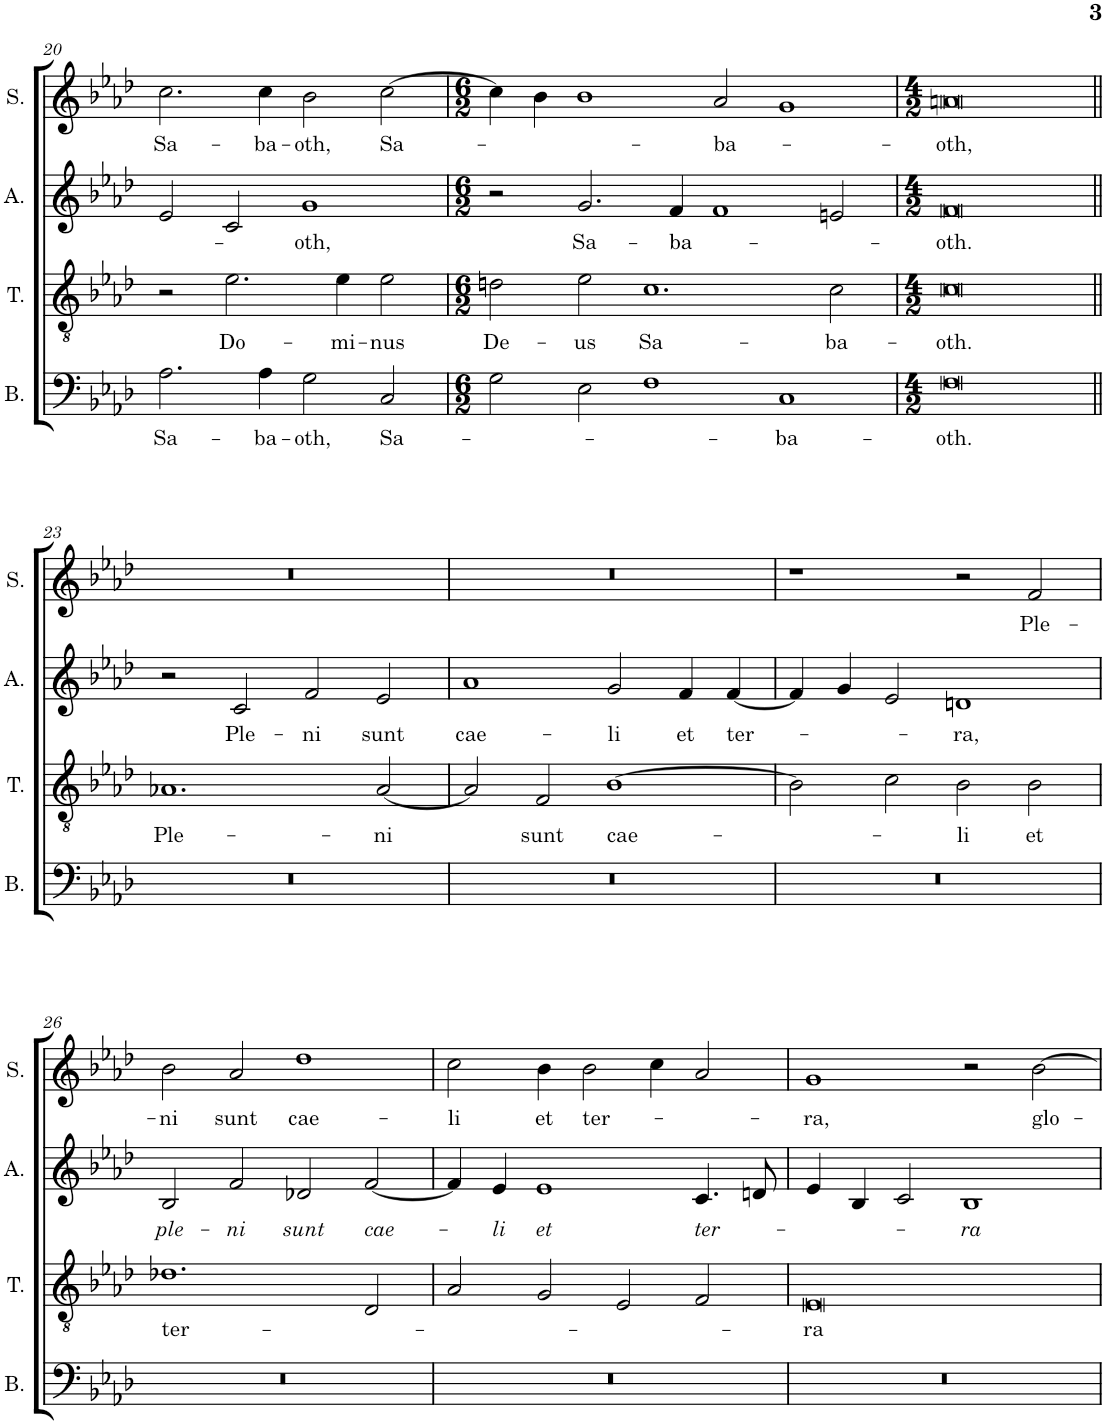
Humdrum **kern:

**kern	**text	**kern	**text	**kern	**text	**kern	**text
*part4	*part4	*part3	*part3	*part2	*part2	*part1	*part1
*staff4	*staff4	*staff3	*staff3	*staff2	*staff2	*staff1	*staff1
*I"Bass	*	*I"Tenor	*	*I"Alto	*	*I"Soprano	*
*I'B.	*	*I'T.	*	*I'A.	*	*I'S.	*
!!LO:PB:g=z
*clefF4	*	*clefGv2	*	*clefG2	*	*clefG2	*
*k[b-e-a-d-]	*	*k[b-e-a-d-]	*	*k[b-e-a-d-]	*	*k[b-e-a-d-]	*
*M4/2	*	*M4/2	*	*M4/2	*	*M4/2	*
=20	=20	=20	=20	=20	=20	=20	=20
!	!LO:LY:b	!	!	!	!	!	!LO:LY:b
2.A-\	Sa-	2r	.	2e-/	.	2.cc\	Sa-
!	!	!	!LO:LY:b	!	!	!	!
.	.	2.e-\	Do-	2c/	.	.	.
!	!LO:LY:b	!	!	!	!	!	!LO:LY:b
4A-\	-ba-	.	.	.	.	4cc\	-ba-
!	!LO:LY:b	!	!	!	!LO:LY:b	!	!LO:LY:b
2G\	-oth,	.	.	1g	-oth,	2b-\	-oth,
!	!	!	!LO:LY:b	!	!	!	!
.	.	4e-\	-mi-	.	.	.	.
!	!LO:LY:b	!	!LO:LY:b	!	!	!	!LO:LY:b
2C/	Sa-	2e-\	-nus	.	.	[2cc\	Sa-
=21	=21	=21	=21	=21	=21	=21	=21
*M6/2	*	*M6/2	*	*M6/2	*	*M6/2	*
!	!	!	!LO:LY:b	!	!	!	!
2G\	.	2dn\	De-	2r	.	4cc\]	.
.	.	.	.	.	.	4b-\	.
!	!	!	!LO:LY:b	!	!LO:LY:b	!	!
2E-\	.	2e-\	-us	2.g/	Sa-	1b-	.
!	!	!	!LO:LY:b	!	!	!	!
1F	.	1.c	Sa-	.	.	.	.
!	!	!	!	!	!LO:LY:b	!	!
.	.	.	.	4f/	-ba-	.	.
!	!	!	!	!	!	!	!LO:LY:b
.	.	.	.	1f	.	2a-/	-ba-
!	!LO:LY:b	!	!	!	!	!	!
1C	-ba-	.	.	.	.	1g	.
!	!	!	!LO:LY:b	!	!	!	!
.	.	2c\	-ba-	2en/	.	.	.
=22	=22	=22	=22	=22	=22	=22	=22
*M4/2	*	*M4/2	*	*M4/2	*	*M4/2	*
!	!LO:LY:b	!	!LO:LY:b	!	!LO:LY:b	!	!LO:LY:b
0F	-oth.	0c	-oth.	0f	-oth.	0an	-oth,
!!LO:LB:g=z
=23||	=23||	=23||	=23||	=23||	=23||	=23||	=23||
!	!	!	!LO:LY:b	!	!	!	!
0r	.	1.A-X	Ple-	2r	.	0r	.
!	!	!	!	!	!LO:LY:b	!	!
.	.	.	.	2c/	Ple-	.	.
!	!	!	!	!	!LO:LY:b	!	!
.	.	.	.	2f/	-ni	.	.
!	!	!	!LO:LY:b	!	!LO:LY:b	!	!
.	.	[2A-/	-ni	2e-/	sunt	.	.
=24	=24	=24	=24	=24	=24	=24	=24
!	!	!	!	!	!LO:LY:b	!	!
0r	.	2A-/]	.	1a-	cae-	0r	.
!	!	!	!LO:LY:b	!	!	!	!
.	.	2F/	sunt	.	.	.	.
!	!	!	!LO:LY:b	!	!LO:LY:b	!	!
.	.	[1B-	cae-	2g/	-li	.	.
!	!	!	!	!	!LO:LY:b	!	!
.	.	.	.	4f/	et	.	.
!	!	!	!	!	!LO:LY:b	!	!
.	.	.	.	[4f/	ter-	.	.
=25	=25	=25	=25	=25	=25	=25	=25
0r	.	2B-\]	.	4f/]	.	1r	.
.	.	.	.	4g/	.	.	.
.	.	2c\	.	2e-/	.	.	.
!	!	!	!LO:LY:b	!	!LO:LY:b	!	!
.	.	2B-\	-li	1dn	-ra,	2r	.
!	!	!	!LO:LY:b	!	!	!	!LO:LY:b
.	.	2B-\	et	.	.	2f/	Ple-
!!LO:LB:g=z
=26	=26	=26	=26	=26	=26	=26	=26
!	!	!	!LO:LY:b	!	!LO:LY:b	!	!LO:LY:b
0r	.	1.d-X	ter-	2B-/	ple-	2b-\	-ni
!	!	!	!	!	!LO:LY:b	!	!LO:LY:b
.	.	.	.	2f/	-ni	2a-/	sunt
!	!	!	!	!	!LO:LY:b	!	!LO:LY:b
.	.	.	.	2d-X/	sunt	1dd-	cae-
!	!	!	!	!	!LO:LY:b	!	!
.	.	2D-/	.	[2f/	cae-	.	.
=27	=27	=27	=27	=27	=27	=27	=27
!	!	!	!	!	!	!	!LO:LY:b
0r	.	2A-/	.	4f/]	.	2cc\	-li
!	!	!	!	!	!LO:LY:b	!	!
.	.	.	.	4e-/	-li	.	.
!	!	!	!	!	!LO:LY:b	!	!LO:LY:b
.	.	2G/	.	1e-	et	4b-\	et
!	!	!	!	!	!	!	!LO:LY:b
.	.	.	.	.	.	2b-\	ter-
.	.	2E-/	.	.	.	.	.
.	.	.	.	.	.	4cc\	.
!	!	!	!	!	!LO:LY:b	!	!
.	.	2F/	.	4.c/	ter-	2a-/	.
.	.	.	.	8dn/	.	.	.
=28	=28	=28	=28	=28	=28	=28	=28
!	!	!	!LO:LY:b	!	!	!	!LO:LY:b
0r	.	0E-	-ra	4e-/	.	1g	-ra,
.	.	.	.	4B-/	.	.	.
.	.	.	.	2c/	.	.	.
!	!	!	!	!	!LO:LY:b	!	!
.	.	.	.	1B-	-ra	2r	.
!	!	!	!	!	!	!	!LO:LY:b
.	.	.	.	.	.	[2b-\	glo-
=	=	=	=	=	=	=	=
*-	*-	*-	*-	*-	*-	*-	*-
